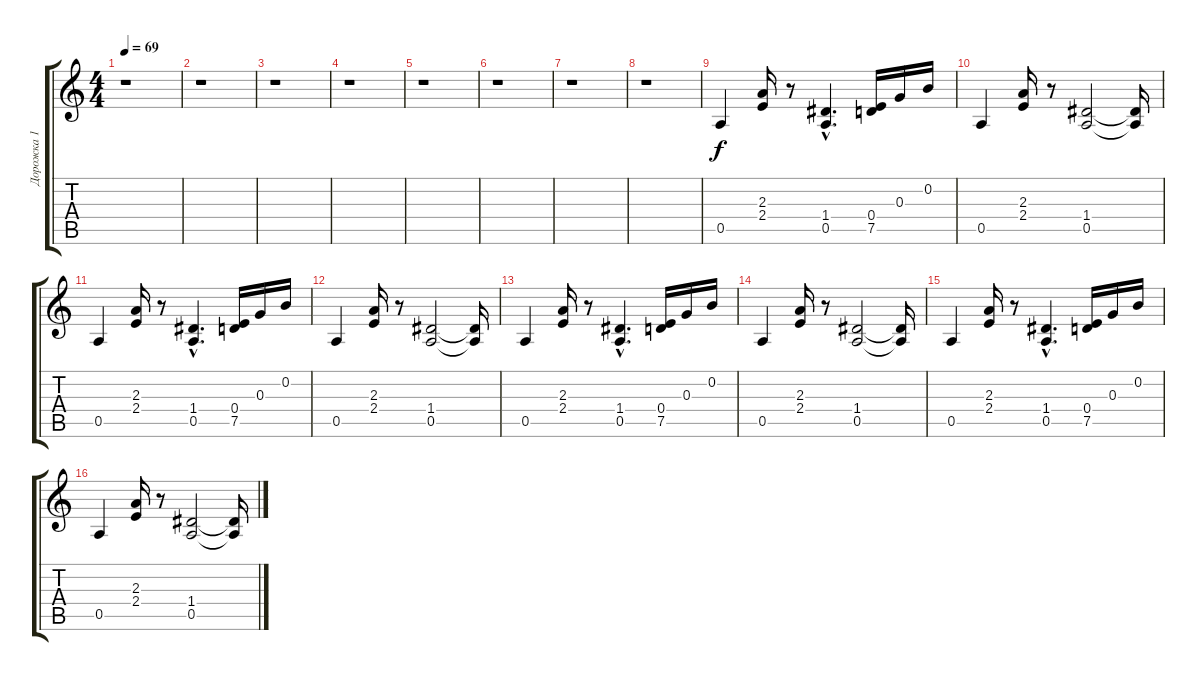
\track ("Дорожка 1" "Дорожка 1") {instrument electricguitarclean}
\staff {score tabs}
\tuning (E4 B3 G3 D3 A2 E2) {hide}
\ts (4 4)
\tempo 69
\clef g2
\ks c
r.1{dy f} |
r.1 |
r.1 |
r.1 |
r.1 |
r.1 |
r.1 |
r.1 |
0.5.4 (2.3 2.4).16 r.8 (1.4{hac} 0.5{hac}).4{d} (0.4 7.5).16 0.3.16 0.2.16 |
0.5.4 (2.3 2.4).16 r.8 (1.4 0.5).2 (1.4{t} 0.5{t}).16 |
0.5.4 (2.3 2.4).16 r.8 (1.4{hac} 0.5{hac}).4{d} (0.4 7.5).16 0.3.16 0.2.16 |
0.5.4 (2.3 2.4).16 r.8 (1.4 0.5).2 (1.4{t} 0.5{t}).16 |
0.5.4 (2.3 2.4).16 r.8 (1.4{hac} 0.5{hac}).4{d} (0.4 7.5).16 0.3.16 0.2.16 |
0.5.4 (2.3 2.4).16 r.8 (1.4 0.5).2 (1.4{t} 0.5{t}).16 |
0.5.4 (2.3 2.4).16 r.8 (1.4{hac} 0.5{hac}).4{d} (0.4 7.5).16 0.3.16 0.2.16 |
0.5.4 (2.3 2.4).16 r.8 (1.4 0.5).2 (1.4{t} 0.5{t}).16
